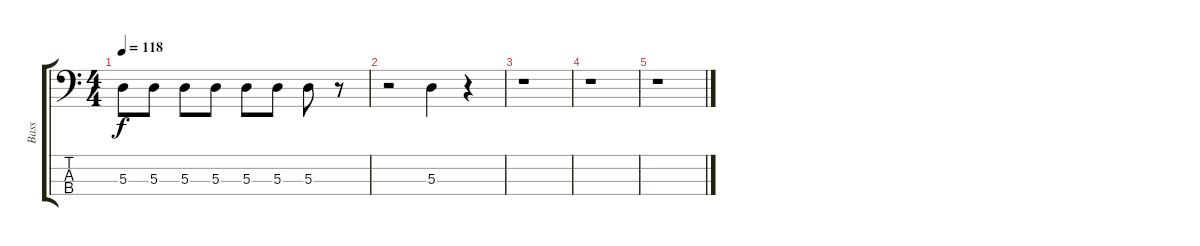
\track ("Bass" "Bass") {instrument acousticbass}
\staff {score tabs}
\tuning (G2 D2 A1 E1) {hide}
\ts (4 4)
\tempo 118
\clef f4
\ks c
5.3.8{dy f} 5.3.8 5.3.8 5.3.8 5.3.8 5.3.8 5.3.8 r.8 |
r.2 5.3.4 r.4 |
r.1 |
r.1 |
r.1
